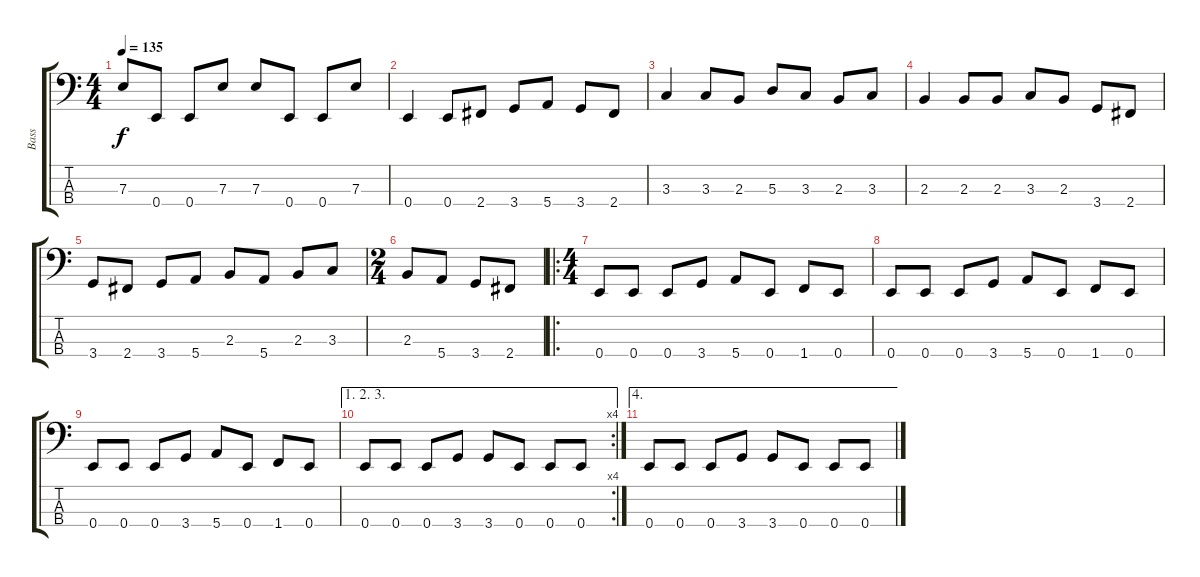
\track ("Bass" "Bass") {instrument electricbassfinger}
\staff {score tabs}
\tuning (G2 D2 A1 E1) {hide}
\ts (4 4)
\tempo 135
\clef f4
\ks c
7.3.8{dy f} 0.4.8 0.4.8 7.3.8 7.3.8 0.4.8 0.4.8 7.3.8 |
0.4.4 0.4.8 2.4.8 3.4.8 5.4.8 3.4.8 2.4.8 |
3.3.4 3.3.8 2.3.8 5.3.8 3.3.8 2.3.8 3.3.8 |
2.3.4 2.3.8 2.3.8 3.3.8 2.3.8 3.4.8 2.4.8 |
3.4.8 2.4.8 3.4.8 5.4.8 2.3.8 5.4.8 2.3.8 3.3.8 |
\ts (2 4)
2.3.8 5.4.8 3.4.8 2.4.8 |
\ro
\ts (4 4)
0.4.8 0.4.8 0.4.8 3.4.8 5.4.8 0.4.8 1.4.8 0.4.8 |
0.4.8 0.4.8 0.4.8 3.4.8 5.4.8 0.4.8 1.4.8 0.4.8 |
0.4.8 0.4.8 0.4.8 3.4.8 5.4.8 0.4.8 1.4.8 0.4.8 |
\ae (1 2 3)
\rc 4
0.4.8 0.4.8 0.4.8 3.4.8 3.4.8 0.4.8 0.4.8 0.4.8 |
\ae 4
0.4.8 0.4.8 0.4.8 3.4.8 3.4.8 0.4.8 0.4.8 0.4.8
